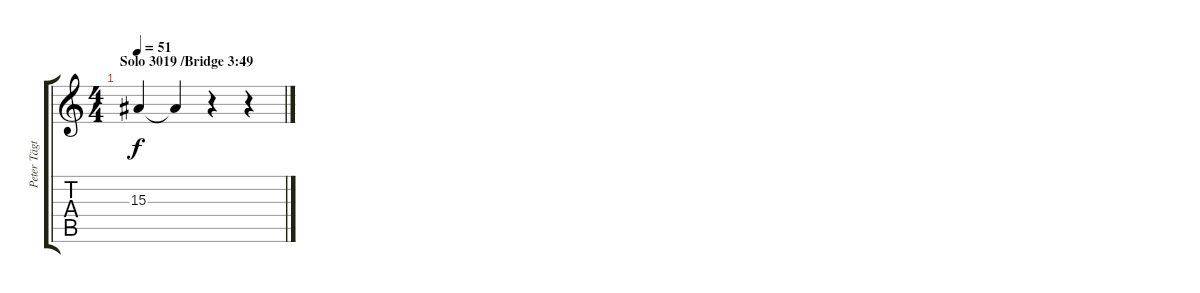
\track ("Peter Tägtgren (Vocals) in E" "Peter Tägt") {instrument oboe}
\staff {score tabs}
\tuning (E4 B3 G3 D3 A2 E2) {hide}
\ts (4 4)
\section ("" "Solo 3019 /Bridge 3:49")
\tempo 51
\clef g2
\ks c
15.3{t}.4{dy f} 15.3{t}.4 r.4 r.4
